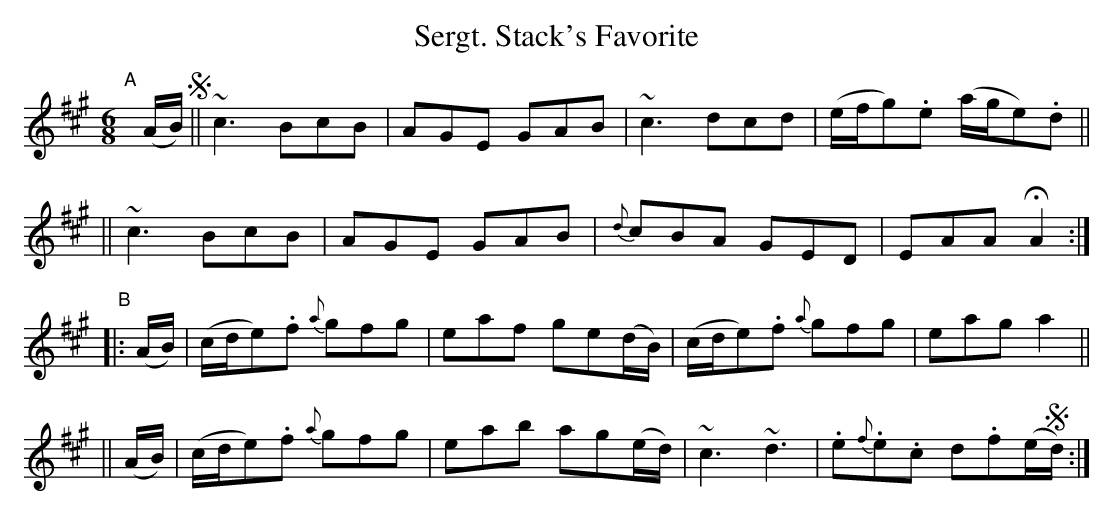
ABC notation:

X:1
T: Sergt. Stack's Favorite
M: 6/8
L: 1/8
K: A
"^A"[|] (A/B/) !segno!\
|| ~c3 BcB | AGE GAB | ~c3 dcd | (e/f/g).e (a/g/e).d ||
|| ~c3 BcB | AGE GAB | {d}cBA GED | EAA HA2 :|
"^B"|: (A/B/) \
| (c/d/e).f {a}gfg | eaf ge(d/B/) \
| (c/d/e).f {a}gfg | eag a2 ||
|| (A/B/) \
| (c/d/e).f {a}gfg | eab ag(e/d/) \
| ~c3 ~d3 | .e{f}.e.c d.f(e/!segno!d/) :|
